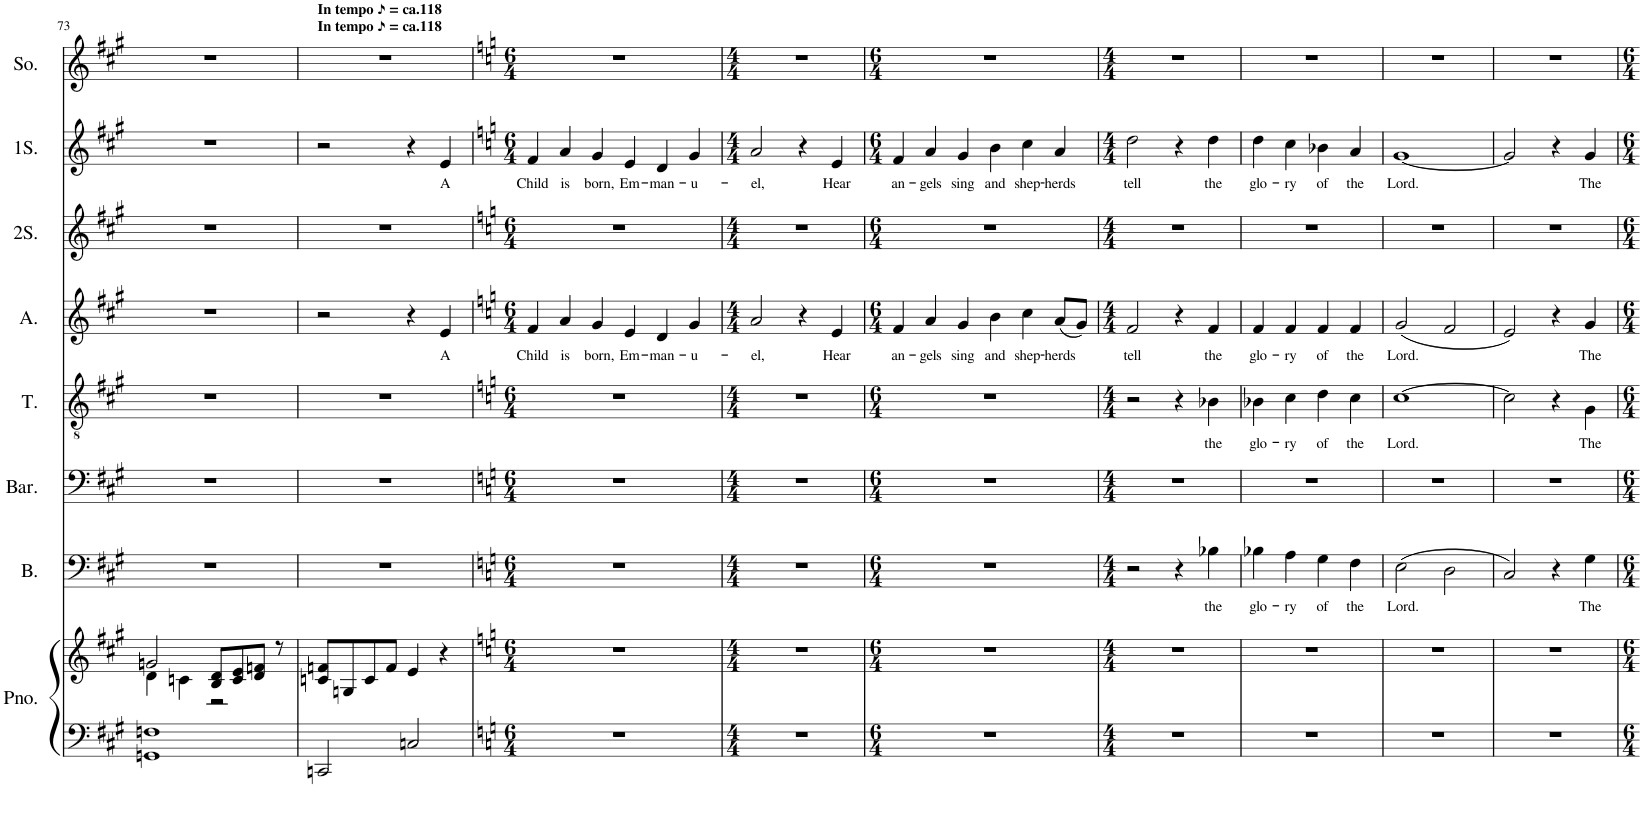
**kern	**kern	**kern	**text	**kern	**kern	**text	**kern	**text	**kern	**kern	**text	**kern
*part8	*part8	*part7	*part7	*part6	*part5	*part5	*part4	*part4	*part3	*part2	*part2	*part1
*staff9	*staff8	*staff7	*staff7	*staff6	*staff5	*staff5	*staff4	*staff4	*staff3	*staff2	*staff2	*staff1
*I"Piano	*	*I"Bass	*	*I"Baritone	*I"Tenor	*	*I"Alto	*	*I"2.Soprano	*I"1.Soprano	*	*I"Solo
*I'Pno.	*	*I'B.	*	*I'Bar.	*I'T.	*	*I'A.	*	*I'2S.	*I'1S.	*	*I'So.
!!LO:PB:g=z
*clefF4	*clefG2	*clefF4	*	*clefF4	*clefGv2	*	*clefG2	*	*clefG2	*clefG2	*	*clefG2
*k[f#c#g#]	*k[f#c#g#]	*k[f#c#g#]	*	*k[f#c#g#]	*k[f#c#g#]	*	*k[f#c#g#]	*	*k[f#c#g#]	*k[f#c#g#]	*	*k[f#c#g#]
*M4/4	*M4/4	*M4/4	*	*M4/4	*M4/4	*	*M4/4	*	*M4/4	*M4/4	*	*M4/4
=73	=73	=73	=73	=73	=73	=73	=73	=73	=73	=73	=73	=73
*	*^	*	*	*	*	*	*	*	*	*	*	*
1GGn 1Fn	2gn/	4d\	1r	.	1r	1r	.	1r	.	1r	1r	.	1r
.	.	4cn\	.	.	.	.	.	.	.	.	.	.	.
.	8B/ 8d/L	2r	.	.	.	.	.	.	.	.	.	.	.
.	8c/ 8e/	.	.	.	.	.	.	.	.	.	.	.	.
.	8d/ 8fn/J	.	.	.	.	.	.	.	.	.	.	.	.
.	8r	.	.	.	.	.	.	.	.	.	.	.	.
*	*v	*v	*	*	*	*	*	*	*	*	*	*	*
=74	=74	=74	=74	=74	=74	=74	=74	=74	=74	=74	=74	=74
!	!	!	!	!	!	!	!	!	!	!	!	!LO:TX:a:B:t=In tempo ♪ = ca.118
!	!	!	!	!	!	!	!	!	!	!	!	!LO:TX:a:B:t=In tempo ♪ = ca.118
2CCn/	8cn/ 8fn/L	1r	.	1r	1r	.	2r	.	1r	2r	.	1r
.	8Gn/	.	.	.	.	.	.	.	.	.	.	.
.	8c/	.	.	.	.	.	.	.	.	.	.	.
.	8f/J	.	.	.	.	.	.	.	.	.	.	.
2Cn/	4e/	.	.	.	.	.	4r	.	.	4r	.	.
!	!	!	!	!	!	!	!	!LO:LY:b	!	!	!LO:LY:b	!
.	4r	.	.	.	.	.	4e/	A	.	4e/	A	.
=75	=75	=75	=75	=75	=75	=75	=75	=75	=75	=75	=75	=75
*k[]	*k[]	*k[]	*	*k[]	*k[]	*	*k[]	*	*k[]	*k[]	*	*k[]
*M6/4	*M6/4	*M6/4	*	*M6/4	*M6/4	*	*M6/4	*	*M6/4	*M6/4	*	*M6/4
!	!	!	!	!	!	!	!	!LO:LY:b	!	!	!LO:LY:b	!
1.r	1.r	1.r	.	1.r	1.r	.	4f/	Child	1.r	4f/	Child	1.r
!	!	!	!	!	!	!	!	!LO:LY:b	!	!	!LO:LY:b	!
.	.	.	.	.	.	.	4a/	is	.	4a/	is	.
!	!	!	!	!	!	!	!	!LO:LY:b	!	!	!LO:LY:b	!
.	.	.	.	.	.	.	4g/	born,	.	4g/	born,	.
!	!	!	!	!	!	!	!	!LO:LY:b	!	!	!LO:LY:b	!
.	.	.	.	.	.	.	4e/	Em-	.	4e/	Em-	.
!	!	!	!	!	!	!	!	!LO:LY:b	!	!	!LO:LY:b	!
.	.	.	.	.	.	.	4d/	-man-	.	4d/	-man-	.
!	!	!	!	!	!	!	!	!LO:LY:b	!	!	!LO:LY:b	!
.	.	.	.	.	.	.	4g/	-u-	.	4g/	-u-	.
=76	=76	=76	=76	=76	=76	=76	=76	=76	=76	=76	=76	=76
*M4/4	*M4/4	*M4/4	*	*M4/4	*M4/4	*	*M4/4	*	*M4/4	*M4/4	*	*M4/4
!	!	!	!	!	!	!	!	!LO:LY:b	!	!	!LO:LY:b	!
1r	1r	1r	.	1r	1r	.	2a/	-el,	1r	2a/	-el,	1r
.	.	.	.	.	.	.	4r	.	.	4r	.	.
!	!	!	!	!	!	!	!	!LO:LY:b	!	!	!LO:LY:b	!
.	.	.	.	.	.	.	4e/	Hear	.	4e/	Hear	.
=77	=77	=77	=77	=77	=77	=77	=77	=77	=77	=77	=77	=77
*M6/4	*M6/4	*M6/4	*	*M6/4	*M6/4	*	*M6/4	*	*M6/4	*M6/4	*	*M6/4
!	!	!	!	!	!	!	!	!LO:LY:b	!	!	!LO:LY:b	!
1.r	1.r	1.r	.	1.r	1.r	.	4f/	an-	1.r	4f/	an-	1.r
!	!	!	!	!	!	!	!	!LO:LY:b	!	!	!LO:LY:b	!
.	.	.	.	.	.	.	4a/	-gels	.	4a/	-gels	.
!	!	!	!	!	!	!	!	!LO:LY:b	!	!	!LO:LY:b	!
.	.	.	.	.	.	.	4g/	sing	.	4g/	sing	.
!	!	!	!	!	!	!	!	!LO:LY:b	!	!	!LO:LY:b	!
.	.	.	.	.	.	.	4b\	and	.	4b\	and	.
!	!	!	!	!	!	!	!	!LO:LY:b	!	!	!LO:LY:b	!
.	.	.	.	.	.	.	4cc\	shep-	.	4cc\	shep-	.
!	!	!	!	!	!	!	!	!LO:LY:b	!	!	!LO:LY:b	!
.	.	.	.	.	.	.	(8a/L	-herds	.	4a/	-herds	.
.	.	.	.	.	.	.	8g/J)	.	.	.	.	.
=78	=78	=78	=78	=78	=78	=78	=78	=78	=78	=78	=78	=78
*M4/4	*M4/4	*M4/4	*	*M4/4	*M4/4	*	*M4/4	*	*M4/4	*M4/4	*	*M4/4
!	!	!	!	!	!	!	!	!LO:LY:b	!	!	!LO:LY:b	!
1r	1r	2r	.	1r	2r	.	2f/	tell	1r	2dd\	tell	1r
.	.	4r	.	.	4r	.	4r	.	.	4r	.	.
!	!	!	!LO:LY:b	!	!	!LO:LY:b	!	!LO:LY:b	!	!	!LO:LY:b	!
.	.	4B-X\	the	.	4B-X\	the	4f/	the	.	4dd\	the	.
=79	=79	=79	=79	=79	=79	=79	=79	=79	=79	=79	=79	=79
!	!	!	!LO:LY:b	!	!	!LO:LY:b	!	!LO:LY:b	!	!	!LO:LY:b	!
1r	1r	4B-X\	glo-	1r	4B-X\	glo-	4f/	glo-	1r	4dd\	glo-	1r
!	!	!	!LO:LY:b	!	!	!LO:LY:b	!	!LO:LY:b	!	!	!LO:LY:b	!
.	.	4A\	-ry	.	4c\	-ry	4f/	-ry	.	4cc\	-ry	.
!	!	!	!LO:LY:b	!	!	!LO:LY:b	!	!LO:LY:b	!	!	!LO:LY:b	!
.	.	4G\	of	.	4d\	of	4f/	of	.	4b-X\	of	.
!	!	!	!LO:LY:b	!	!	!LO:LY:b	!	!LO:LY:b	!	!	!LO:LY:b	!
.	.	4F\	the	.	4c\	the	4f/	the	.	4a/	the	.
=80	=80	=80	=80	=80	=80	=80	=80	=80	=80	=80	=80	=80
!	!	!	!LO:LY:b	!	!	!LO:LY:b	!	!LO:LY:b	!	!	!LO:LY:b	!
1r	1r	(2E\	Lord.	1r	[1c	Lord.	(2g/	Lord.	1r	[1g	Lord.	1r
.	.	2D\	.	.	.	.	2f/	.	.	.	.	.
=81	=81	=81	=81	=81	=81	=81	=81	=81	=81	=81	=81	=81
1r	1r	2C/)	.	1r	2c\]	.	2e/)	.	1r	2g/]	.	1r
.	.	4r	.	.	4r	.	4r	.	.	4r	.	.
!	!	!	!LO:LY:b	!	!	!LO:LY:b	!	!LO:LY:b	!	!	!LO:LY:b	!
.	.	4G\	The	.	4G\	The	4g/	The	.	4g/	The	.
=	=	=	=	=	=	=	=	=	=	=	=	=
*-	*-	*-	*-	*-	*-	*-	*-	*-	*-	*-	*-	*-
